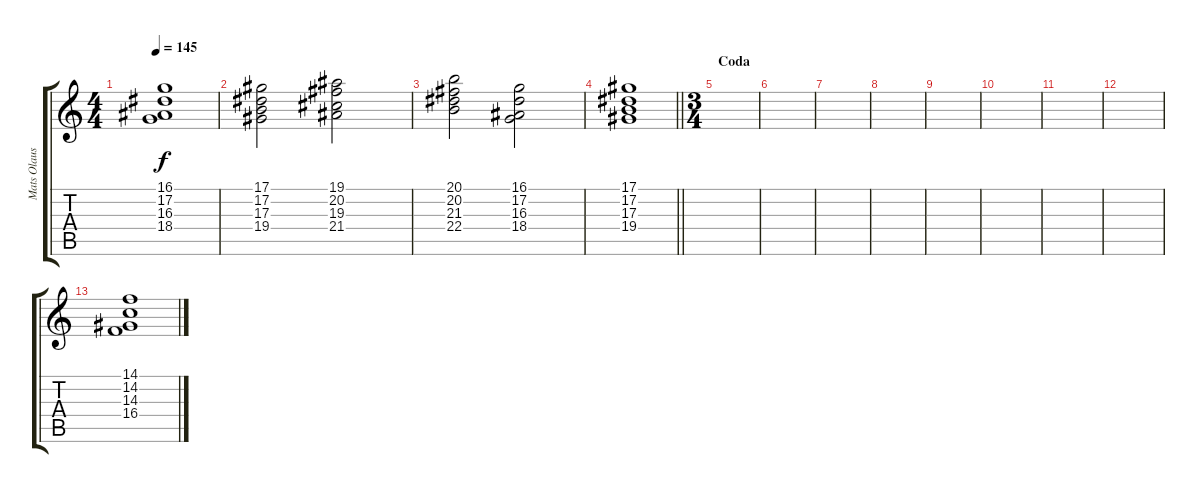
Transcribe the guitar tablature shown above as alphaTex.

\track ("Mats Olausson" "Mats Olaus") {instrument churchorgan}
\staff {score tabs}
\tuning (Eb4 Bb3 Gb3 Db3 Ab2 Eb2) {hide}
\ts (4 4)
\tempo 145
\clef g2
\ks c
(16.1 17.2 16.3 18.4).1{dy f} |
(17.1 17.2 17.3 19.4).2 (19.1 20.2 19.3 21.4).2 |
(20.1 20.2 21.3 22.4).2 (16.1 17.2 16.3 18.4).2 |
\barLineRight lightlight
(17.1 17.2 17.3 19.4).1 |
\ts (3 4)
\section ("" "Coda")
|
|
|
|
|
|
|
|
(14.1 14.2 14.3 16.4).1
